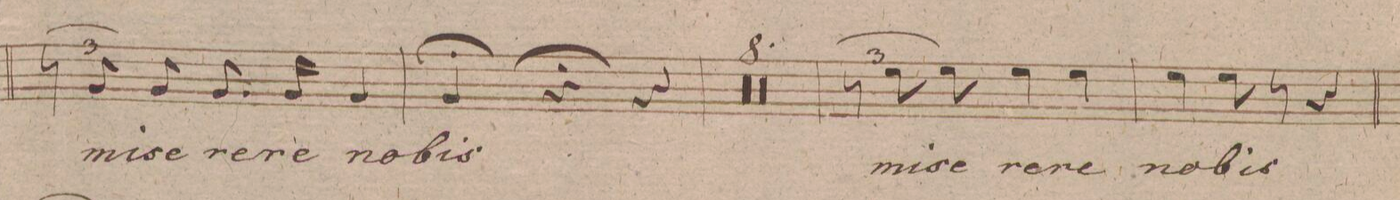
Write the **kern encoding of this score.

**kern	**text	**dynam
*I"Baſso.	*	*
*clefF4	*	*
*k[f#]	*	*
*met(c)	*	*
*M3/4	*	*
*tuplet	*	*
12r	.	.
12BB/	mi-	.
12BB/	-se-	.
8.BB/	-re-	.
16BB/	-re	.
4BB/	no-	.
=127	=127	=127
4BB/;	-bis	.
4r;	.	.
4r	.	.
=128	=128	=128
0.r	.	.
=129	=129	=129
=130	=130	=130
=131	=131	=131
=132	=132	=132
0.r	.	.
=133	=133	=133
=134	=134	=134
=135	=135	=135
=136	=136	=136
12r	.	.
12G\	mi-	.
12G\	-se-	.
4G\	-re-	.
4G\	-re	.
=137	=137	=137
4G\	no-	.
8G\	-bis	.
8r	.	.
4r	.	.
=138	=138	=138
*-	*-	*-
